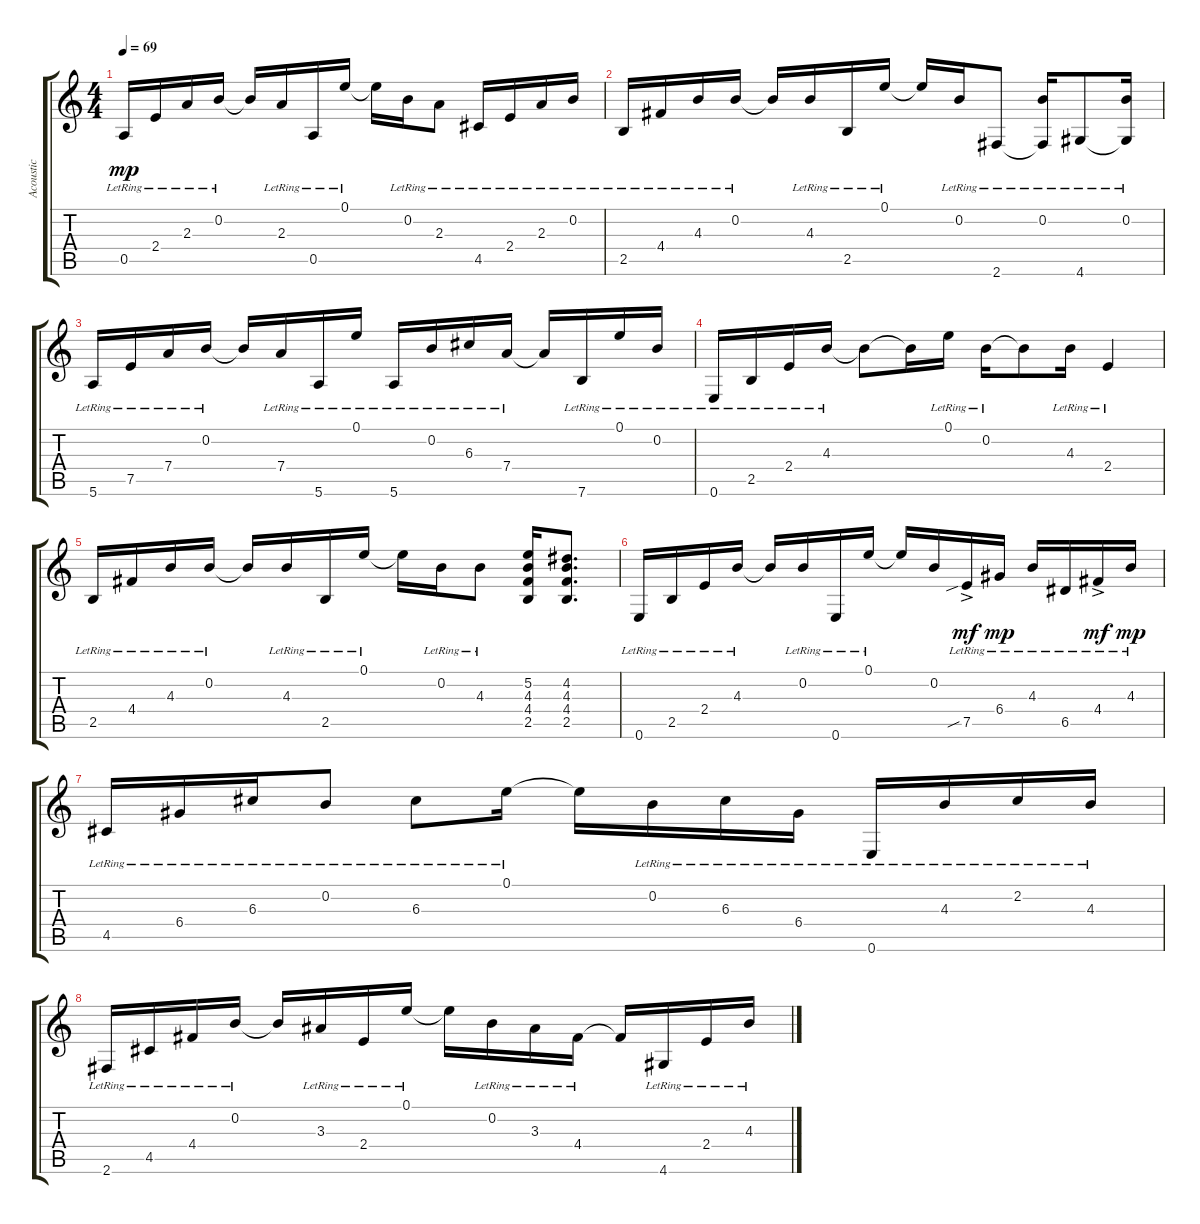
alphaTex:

\track ("Acoustic" "Acoustic") {instrument acousticguitarnylon}
\staff {score tabs}
\tuning (E4 B3 G3 D3 A2 E2) {hide}
\ts (4 4)
\tempo 69
\clef g2
\ks c
0.5{lr}.16{dy mp} 2.4{lr}.16 2.3{lr}.16 0.2{lr}.16 0.2{t}.16 2.3{lr}.16 0.5{lr}.16 0.1{lr}.16 0.1{t}.16 0.2{lr}.16 2.3{lr}.8 4.5{lr}.16 2.4{lr}.16 2.3{lr}.16 0.2{lr}.16 |
2.5{lr}.16 4.4{lr}.16 4.3{lr}.16 0.2{lr}.16 0.2{t}.16 4.3{lr}.16 2.5{lr}.16 0.1{lr}.16 0.1{t}.16 0.2{lr}.16 2.6{lr}.8 (0.2{lr} 2.6{t}).16 4.6{lr}.8 (0.2{lr} 4.6{t}).16 |
5.6{lr}.16 7.5{lr}.16 7.4{lr}.16 0.2{lr}.16 0.2{t}.16 7.4{lr}.16 5.6{lr}.16 0.1{lr}.16 5.6{lr}.16 0.2{lr}.16 6.3{lr}.16 7.4{lr}.16 7.4{t}.16 7.6{lr}.16 0.1{lr}.16 0.2{lr}.16 |
0.6{lr}.16 2.5{lr}.16 2.4{lr}.16 4.3{lr}.16 4.3{t}.8 4.3{t}.16 0.1{lr}.16 0.2{lr}.16 0.2{t}.8 4.3{lr}.16 2.4{lr}.4 |
2.5{lr}.16 4.4{lr}.16 4.3{lr}.16 0.2{lr}.16 0.2{t}.16 4.3{lr}.16 2.5{lr}.16 0.1{lr}.16 0.1{t}.16 0.2{lr}.16 4.3{lr}.8 (5.2 4.3 4.4 2.5).16 (4.2 4.3 4.4 2.5).8{d} |
0.6{lr}.16 2.5{lr}.16 2.4{lr}.16 4.3{lr}.16 4.3{t}.16 0.2{lr}.16 0.6{lr}.16 0.1{lr}.16 0.1{t}.16 0.2.16 7.5{sib ac lr}.16{dy mf} 6.4{lr}.16{dy mp} 4.3{lr}.16 6.5{lr}.16 4.4{ac lr}.16{dy mf} 4.3{lr}.16{dy mp} |
4.5{lr}.16 6.4{lr}.16 6.3{lr}.16 0.2{lr}.8 6.3{lr}.8 0.1{lr}.16 0.1{t}.16 0.2{lr}.16 6.3{lr}.16 6.4{lr}.16 0.6{lr}.16 4.3{lr}.16 2.2{lr}.16 4.3{lr}.16 |
2.6{lr}.16 4.5{lr}.16 4.4{lr}.16 0.2{lr}.16 0.2{t}.16 3.3{lr}.16 2.4{lr}.16 0.1{lr}.16 0.1{t}.16 0.2{lr}.16 3.3{lr}.16 4.4{lr}.16 4.4{t}.16 4.6{lr}.16 2.4{lr}.16 4.3{lr}.16
